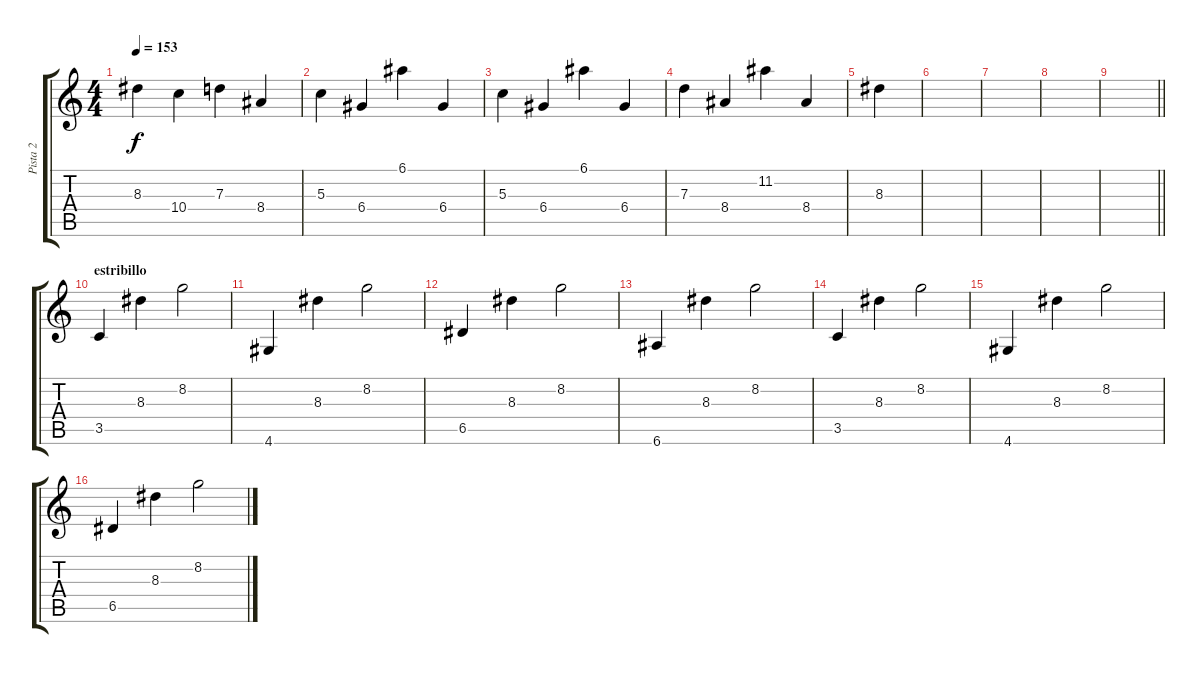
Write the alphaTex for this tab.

\track ("Pista 2" "Pista 2") {instrument overdrivenguitar}
\staff {score tabs}
\tuning (E4 B3 G3 D3 A2 E2) {hide}
\ts (4 4)
\tempo 153
\clef g2
\ks c
8.3.4{dy f} 10.4.4 7.3.4 8.4.4 |
5.3.4 6.4.4 6.1.4 6.4.4 |
5.3.4 6.4.4 6.1.4 6.4.4 |
7.3.4 8.4.4 11.2.4 8.4.4 |
8.3.4 |
|
|
|
\barLineRight lightlight
|
\section ("" "estribillo")
3.5.4 8.3.4 8.2.2 |
4.6.4 8.3.4 8.2.2 |
6.5.4 8.3.4 8.2.2 |
6.6.4 8.3.4 8.2.2 |
3.5.4 8.3.4 8.2.2 |
4.6.4 8.3.4 8.2.2 |
6.5.4 8.3.4 8.2.2
